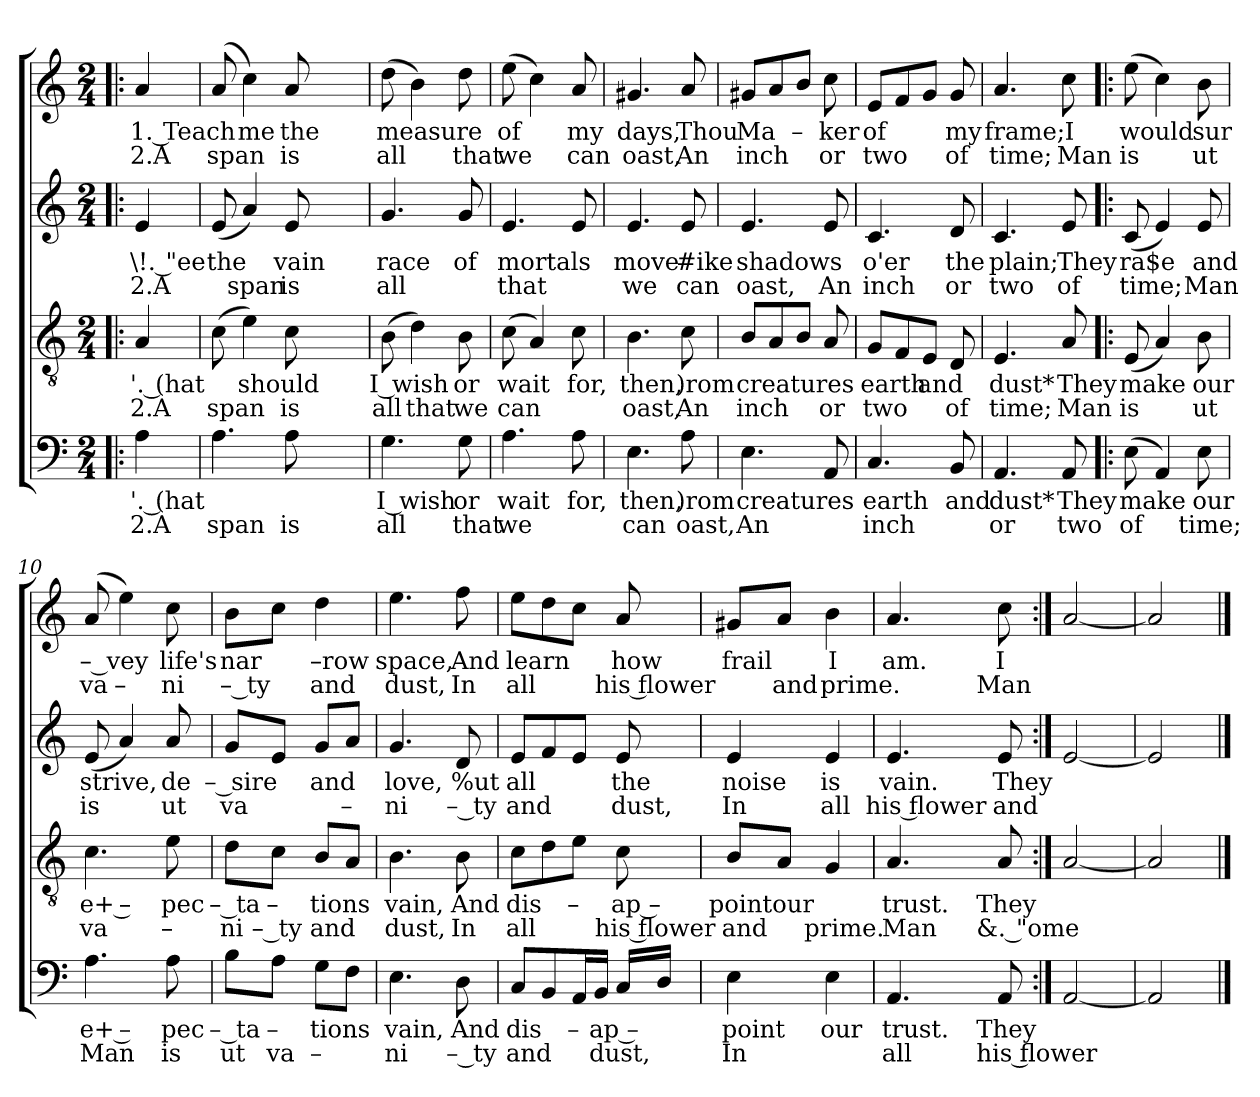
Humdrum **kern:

**kern	**text	**text	**kern	**text	**text	**kern	**text	**text	**kern	**text	**text
*part4	*part4	*part4	*part3	*part3	*part3	*part2	*part2	*part2	*part1	*part1	*part1
*staff4	*staff4	*staff4	*staff3	*staff3	*staff3	*staff2	*staff2	*staff2	*staff1	*staff1	*staff1
*clefF4	*	*	*clefGv2	*	*	*clefG2	*	*	*clefG2	*	*
*k[]	*	*	*k[]	*	*	*k[]	*	*	*k[]	*	*
*C:	*	*	*C:	*	*	*C:	*	*	*C:	*	*
*M2/4	*	*	*M2/4	*	*	*M2/4	*	*	*M2/4	*	*
=1!|:	=1!|:	=1!|:	=1!|:	=1!|:	=1!|:	=1!|:	=1!|:	=1!|:	=1!|:	=1!|:	=1!|:
!LO:N:head=solid	!LO:LY:a:rj	!LO:LY:a:rj	!LO:N:head=solid	!LO:LY:b:rj	!LO:LY:b:rj	!LO:N:head=solid	!LO:LY:b:rj	!LO:LY:b:rj	!LO:N:head=solid	!LO:LY:b:rj	!LO:LY:b:rj
4A\	'. (hat	2.A	4A/	'. (hat	2.A	4e/	\!. "ee	2.A	4a/	1. Teach	2.A
=2	=2	=2	=2	=2	=2	=2	=2	=2	=2	=2	=2
!LO:N:head=solid	!	!LO:LY:a	!LO:N:head=solid	!	!LO:LY:b	!LO:N:head=solid	!LO:LY:b	!	!LO:N:head=solid	!	!LO:LY:b
4.A\	.	span	(>8c\	.	span	(<8e/	the	.	(<8a/	.	span
!	!	!	!LO:N:head=solid	!LO:LY:b	!	!LO:N:head=solid	!	!LO:LY:b	!LO:N:head=solid	!LO:LY:b:rj	!
.	.	.	4e\)	should	.	4a/)	.	span	4cc\)	me	.
!LO:N:head=solid	!	!LO:LY:a	!LO:N:head=solid	!	!LO:LY:b	!LO:N:head=solid	!LO:LY:b	!LO:LY:b	!LO:N:head=solid	!LO:LY:b	!LO:LY:b
8A\	.	is	8c\	.	is	8e/	vain	is	8a/	the	is
=3	=3	=3	=3	=3	=3	=3	=3	=3	=3	=3	=3
!	!LO:LY:a:rj	!LO:LY:a:rj	!LO:N:head=solid	!LO:LY:b:rj	!LO:LY:b:rj	!	!LO:LY:b	!LO:LY:b	!	!LO:LY:b	!LO:LY:b
4.G\	I wish	all	(>8B\	I wish	all	4.g/	race	all	(>8dd\	measure	all
!	!	!	!	!	!LO:LY:b:rj	!	!	!	!LO:N:head=solid	!	!
.	.	.	4d\)	.	that	.	.	.	4b\)	.	.
!	!LO:LY:a	!LO:LY:a	!LO:N:head=solid	!LO:LY:b	!LO:LY:b	!	!LO:LY:b	!	!	!	!LO:LY:b
8G\	or	that	8B\	or	we	8g/	of	.	8dd\	.	that
=4	=4	=4	=4	=4	=4	=4	=4	=4	=4	=4	=4
!LO:N:head=solid	!LO:LY:a	!LO:LY:a	!LO:N:head=solid	!LO:LY:b	!LO:LY:b	!LO:N:head=solid	!LO:LY:b	!LO:LY:b	!LO:N:head=solid	!LO:LY:b	!LO:LY:b
4.A\	wait	we	(>8c\	wait	can	4.e/	mortals	that	(>8ee\	of	we
!	!	!	!LO:N:head=solid	!	!	!	!	!	!LO:N:head=solid	!	!
.	.	.	4A/)	.	.	.	.	.	4cc\)	.	.
!LO:N:head=solid	!LO:LY:a	!	!LO:N:head=solid	!LO:LY:b	!	!LO:N:head=solid	!	!	!LO:N:head=solid	!LO:LY:b	!LO:LY:b
8A\	for,	.	8c\	for,	.	8e/	.	.	8a</	my	can
=5	=5	=5	=5	=5	=5	=5	=5	=5	=5	=5	=5
!LO:N:head=solid	!LO:LY:a	!LO:LY:a	!LO:N:head=solid	!LO:LY:b	!LO:LY:b	!LO:N:head=solid	!LO:LY:b	!LO:LY:b	!	!LO:LY:b	!LO:LY:b
4.E\	then,	can	4.B\	then,	oast,	4.e/	move	we	4.g#X/	days,	oast,
!LO:N:head=solid	!LO:LY:a	!LO:LY:a	!LO:N:head=solid	!LO:LY:b	!LO:LY:b	!LO:N:head=solid	!LO:LY:b	!LO:LY:b	!LO:N:head=solid	!LO:LY:b	!LO:LY:b
8A\	)rom	oast,	8c\	)rom	An	8e/	#ike	can	8a/	Thou	An
=6	=6	=6	=6	=6	=6	=6	=6	=6	=6	=6	=6
!LO:N:head=solid	!LO:LY:a	!LO:LY:a	!LO:N:head=solid	!LO:LY:b	!LO:LY:b	!LO:N:head=solid	!LO:LY:b	!LO:LY:b	!	!LO:LY:b	!LO:LY:b
4.E\	creatures	An	8B/L	creatures	inch	4.e/	shadows	oast,	8g#X/L	Ma	inch
!	!	!	!LO:N:head=solid	!	!	!	!	!	!LO:N:head=solid	!	!
.	.	.	8A/	.	.	.	.	.	8a/	.	.
!	!	!	!LO:N:head=solid	!	!	!	!	!	!LO:N:head=solid	!LO:LY:b:rj	!
.	.	.	8B/J	.	.	.	.	.	8b/J	–	.
!LO:N:head=solid	!	!	!LO:N:head=solid	!	!LO:LY:b	!LO:N:head=solid	!	!LO:LY:b:rj	!LO:N:head=solid	!LO:LY:b	!LO:LY:b
8AA/	.	.	8A/	.	or	8e/	.	An	8cc\	ker	or
=7	=7	=7	=7	=7	=7	=7	=7	=7	=7	=7	=7
!LO:N:head=solid	!LO:LY:a	!LO:LY:a	!	!LO:LY:b	!LO:LY:b	!LO:N:head=solid	!LO:LY:b	!LO:LY:b	!LO:N:head=solid	!LO:LY:b	!LO:LY:b
4.C/	earth	inch	8G/L	earth	two	4.c/	o'er	inch	8e/L	of	two
!	!	!	!LO:N:head=solid	!	!	!	!	!	!LO:N:head=solid	!	!
.	.	.	8F/	.	.	.	.	.	8f/	.	.
!	!	!	!LO:N:head=solid	!LO:LY:b	!	!	!	!	!	!	!
.	.	.	8E/J	and	.	.	.	.	8g/J	.	.
!LO:N:head=solid	!LO:LY:a	!	!	!	!LO:LY:b:rj	!	!LO:LY:b	!LO:LY:b	!	!LO:LY:b	!LO:LY:b
8BB/	and	.	8D/	.	of	8d/	the	or	8g/	my	of
=8	=8	=8	=8	=8	=8	=8	=8	=8	=8	=8	=8
!LO:N:head=solid	!LO:LY:a	!LO:LY:a	!LO:N:head=solid	!LO:LY:b	!LO:LY:b	!LO:N:head=solid	!LO:LY:b	!LO:LY:b	!LO:N:head=solid	!LO:LY:b	!LO:LY:b
4.AA/	dust*	or	4.E/	dust*	time;	4.c/	plain;	two	4.a/	frame;	time;
!LO:N:head=solid	!LO:LY:a	!LO:LY:a	!LO:N:head=solid	!LO:LY:b	!LO:LY:b	!LO:N:head=solid	!LO:LY:b	!LO:LY:b	!LO:N:head=solid	!LO:LY:b	!LO:LY:b
8AA/	They	two	8A/	They	Man	8e/	They	of	8cc\	I	Man
=9!|:	=9!|:	=9!|:	=9!|:	=9!|:	=9!|:	=9!|:	=9!|:	=9!|:	=9!|:	=9!|:	=9!|:
!LO:N:head=solid	!LO:LY:a	!LO:LY:a	!LO:N:head=solid	!LO:LY:b	!LO:LY:b	!LO:N:head=solid	!LO:LY:b	!LO:LY:b	!LO:N:head=solid	!LO:LY:b	!LO:LY:b
(>8E\	make	of	(<8E/	make	is	(<8c/	ra$e	time;	(>8ee\	would	is
!LO:N:head=solid	!	!	!LO:N:head=solid	!	!	!LO:N:head=solid	!	!	!LO:N:head=solid	!	!
4AA/)	.	.	4A/)	.	.	4e/)	.	.	4cc\)	.	.
!LO:N:head=solid	!LO:LY:a	!LO:LY:a	!LO:N:head=solid	!LO:LY:b	!LO:LY:b	!LO:N:head=solid	!LO:LY:b	!LO:LY:b	!LO:N:head=solid	!LO:LY:b	!LO:LY:b
8E\	our	time;	8B\	our	ut	8e/	and	Man	8b\	sur	ut
=10	=10	=10	=10	=10	=10	=10	=10	=10	=10	=10	=10
!LO:N:head=solid	!LO:LY:a:rj	!LO:LY:a:rj	!LO:N:head=solid	!LO:LY:b:rj	!LO:LY:b:rj	!LO:N:head=solid	!LO:LY:b	!LO:LY:b	!LO:N:head=solid	!LO:LY:b:rj	!LO:LY:b:rj
4.A\	e+ –	Man	4.c\	e+ –	va	(<8e/	strive,	is	(8a</	– vey	va
!	!	!	!	!	!	!LO:N:head=solid	!	!	!LO:N:head=solid	!	!LO:LY:b:rj
.	.	.	.	.	.	4a/)	.	.	4ee\)	.	–
!LO:N:head=solid	!LO:LY:a	!LO:LY:a	!LO:N:head=solid	!LO:LY:b	!LO:LY:b	!LO:N:head=solid	!LO:LY:b	!LO:LY:b	!LO:N:head=solid	!LO:LY:b	!LO:LY:b
8A\	pec	is	8e\	pec	–	8a/	de	ut	8cc\	life's	ni
=11	=11	=11	=11	=11	=11	=11	=11	=11	=11	=11	=11
!LO:N:head=solid	!LO:LY:a:rj	!LO:LY:a:rj	!	!LO:LY:b:rj	!LO:LY:b:rj	!	!LO:LY:b:rj	!LO:LY:b:rj	!LO:N:head=solid	!LO:LY:b	!LO:LY:b
8B\L	– ta	ut	8d\L	– ta	ni	8g/L	– sire	va	8b\L	nar	– ty
!LO:N:head=solid	!LO:LY:a:rj	!LO:LY:a:rj	!LO:N:head=solid	!LO:LY:b:rj	!LO:LY:b:rj	!LO:N:head=solid	!	!	!LO:N:head=solid	!	!
8A\J	–	va	8c\J	–	– ty	8e/J	.	.	8cc\J	.	.
!	!LO:LY:a	!LO:LY:a	!LO:N:head=solid	!LO:LY:b	!LO:LY:b	!	!LO:LY:b	!	!	!LO:LY:b	!LO:LY:b
8G\L	tions	–	8B/L	tions	and	8g/L	and	.	4dd\	–row	and
!LO:N:head=solid	!	!	!LO:N:head=solid	!	!	!LO:N:head=solid	!	!LO:LY:b	!	!	!
8F\J	.	.	8A/J	.	.	8a/J	.	–	.	.	.
=12	=12	=12	=12	=12	=12	=12	=12	=12	=12	=12	=12
!LO:N:head=solid	!LO:LY:a	!LO:LY:a	!LO:N:head=solid	!LO:LY:b	!LO:LY:b	!	!LO:LY:b	!LO:LY:b	!LO:N:head=solid	!LO:LY:b	!LO:LY:b
4.E\	vain,	ni	4.B\	vain,	dust,	4.g/	love,	ni	4.ee\	space,	dust,
!	!LO:LY:a	!LO:LY:a	!LO:N:head=solid	!LO:LY:b	!LO:LY:b	!	!LO:LY:b	!LO:LY:b	!LO:N:head=solid	!LO:LY:b	!LO:LY:b
8D\	And	– ty	8B\	And	In	8d/	%ut	– ty	8ff\	And	In
=13	=13	=13	=13	=13	=13	=13	=13	=13	=13	=13	=13
!LO:N:head=solid	!LO:LY:a	!LO:LY:a	!LO:N:head=solid	!LO:LY:b	!LO:LY:b	!LO:N:head=solid	!LO:LY:b	!LO:LY:b	!LO:N:head=solid	!LO:LY:b	!LO:LY:b
8C/L	dis	and	8c\L	dis	all	8e/L	all	and	8ee\L	learn	all
!LO:N:head=solid	!	!	!	!	!	!LO:N:head=solid	!	!	!	!	!
8BB/	.	.	8d\	.	.	8f/	.	.	8dd\	.	.
!LO:N:head=solid	!LO:LY:a	!	!LO:N:head=solid	!LO:LY:b	!	!LO:N:head=solid	!	!	!LO:N:head=solid	!	!
16AA/L	–	.	8e\J	–	.	8e/J	.	.	8cc\J	.	.
!LO:N:head=solid	!LO:LY:a:rj	!LO:LY:a:rj	!	!	!	!	!	!	!	!	!
16BB/JJ	ap –	dust,	.	.	.	.	.	.	.	.	.
!LO:N:head=solid	!	!	!LO:N:head=solid	!LO:LY:b:rj	!LO:LY:b:rj	!LO:N:head=solid	!LO:LY:b	!LO:LY:b	!LO:N:head=solid	!LO:LY:b	!LO:LY:b
16C/LL	.	.	8c\	ap –	his flower	8e/	the	dust,	8a/	how	his flower
16D/JJ	.	.	.	.	.	.	.	.	.	.	.
=14	=14	=14	=14	=14	=14	=14	=14	=14	=14	=14	=14
!LO:N:head=solid	!LO:LY:a:rj	!LO:LY:a:rj	!LO:N:head=solid	!LO:LY:b:rj	!LO:LY:b:rj	!LO:N:head=solid	!LO:LY:b	!LO:LY:b	!	!LO:LY:b	!
4E\	point	In	8B/L	point	and	4e/	noise	In	8g#X/L	frail	.
!	!	!	!LO:N:head=solid	!LO:LY:b	!	!	!	!	!LO:N:head=solid	!	!LO:LY:b
.	.	.	8A/J	our	.	.	.	.	8a</J	.	and
!LO:N:head=solid	!LO:LY:a	!	!	!	!LO:LY:b	!LO:N:head=solid	!LO:LY:b	!LO:LY:b	!LO:N:head=solid	!LO:LY:b:rj	!LO:LY:b:rj
4E\	our	.	4G/	.	prime.	4e/	is	all	4b\	I	prime.
=15	=15	=15	=15	=15	=15	=15	=15	=15	=15	=15	=15
!LO:N:head=solid	!LO:LY:a	!LO:LY:a	!LO:N:head=solid	!LO:LY:b	!LO:LY:b	!LO:N:head=solid	!LO:LY:b	!LO:LY:b	!LO:N:head=solid	!LO:LY:b	!
4.AA/	trust.	all	4.A/	trust.	Man	4.e/	vain.	his flower	4.a/	am.	.
!LO:N:head=solid	!LO:LY:a	!LO:LY:a	!LO:N:head=solid	!LO:LY:b	!LO:LY:b	!LO:N:head=solid	!LO:LY:b	!LO:LY:b	!LO:N:head=solid	!LO:LY:b	!LO:LY:b
8AA/	They	his flower	8A/	They	&. "ome	8e/	They	and	8cc\	I	Man
=16:|!	=16:|!	=16:|!	=16:|!	=16:|!	=16:|!	=16:|!	=16:|!	=16:|!	=16:|!	=16:|!	=16:|!
!LO:N:head=open	!	!	!LO:N:head=open	!	!	!LO:N:head=open	!	!	!LO:N:head=open	!	!
[<2AA/	.	.	[<2A/	.	.	[<2e/	.	.	[<2a/	.	.
=17	=17	=17	=17	=17	=17	=17	=17	=17	=17	=17	=17
!LO:N:head=open	!	!	!LO:N:head=open	!	!	!LO:N:head=open	!	!	!LO:N:head=open	!	!
2AA/]	.	.	2A/]	.	.	2e/]	.	.	2a/]	.	.
==	==	==	==	==	==	==	==	==	==	==	==
*-	*-	*-	*-	*-	*-	*-	*-	*-	*-	*-	*-
